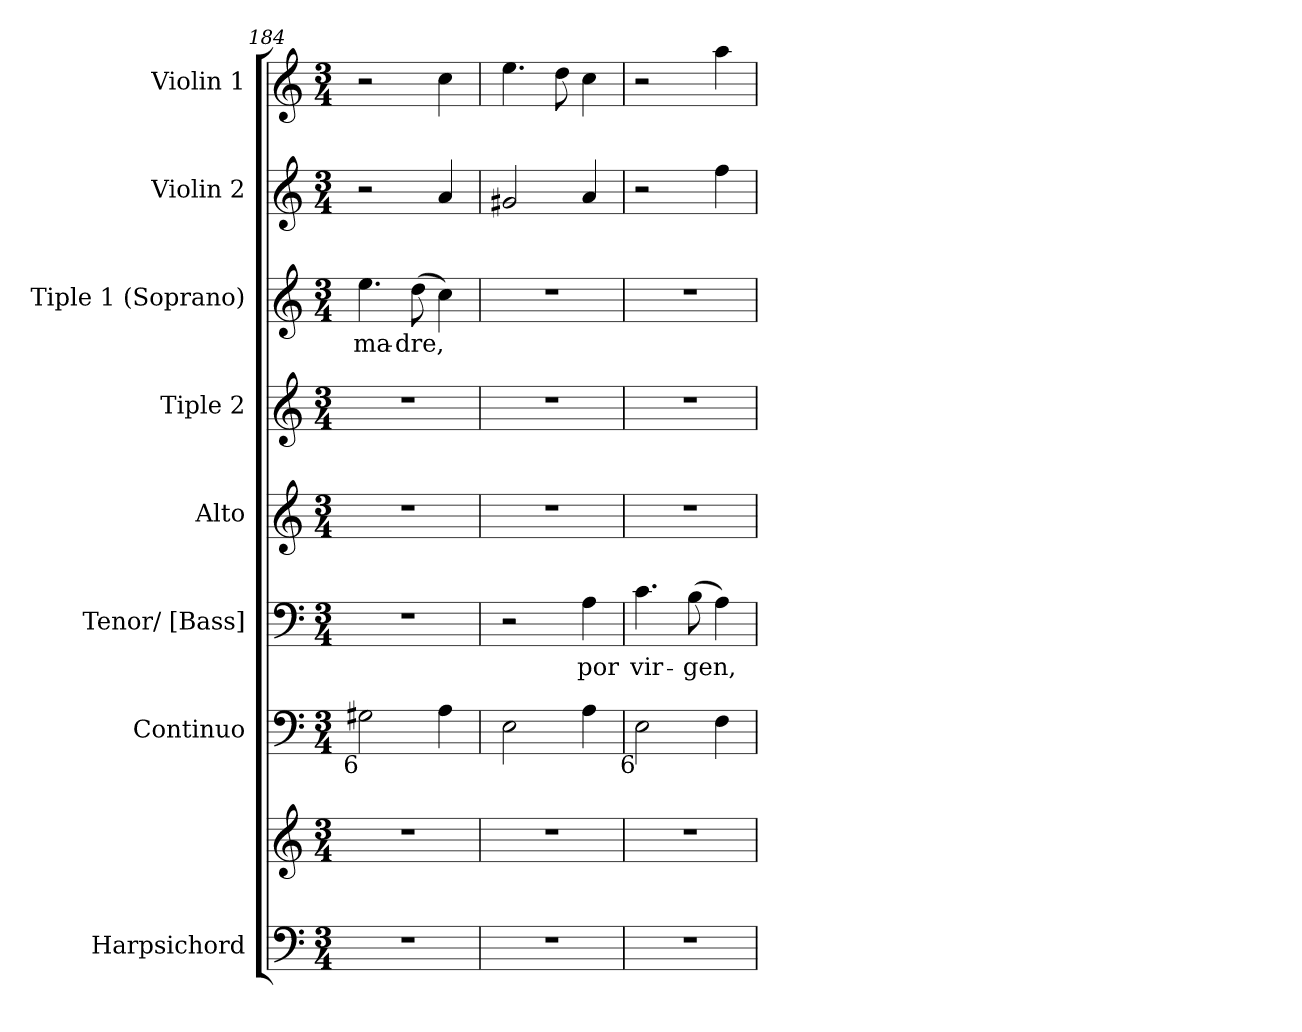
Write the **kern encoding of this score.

**kern	**kern	**kern	**kern	**text	**kern	**kern	**kern	**text	**kern	**kern
*part8	*part8	*part7	*part6	*part6	*part5	*part4	*part3	*part3	*part2	*part1
*staff9	*staff8	*staff7	*staff6	*staff6	*staff5	*staff4	*staff3	*staff3	*staff2	*staff1
*I"Harpsichord	*	*I"Continuo	*I"Tenor/ [Bass]	*	*I"Alto	*I"Tiple 2	*I"Tiple 1 (Soprano)	*	*I"Violin 2	*I"Violin 1
*	*	*I'Cont.	*I'T/B.	*	*I'A.	*	*I'S1.	*	*I'Vln. 2	*I'Vln. 1
*clefF4	*clefG2	*clefF4	*clefF4	*	*clefG2	*clefG2	*clefG2	*	*clefG2	*clefG2
*k[]	*k[]	*k[]	*k[]	*	*k[]	*k[]	*k[]	*	*k[]	*k[]
*C:	*C:	*C:	*C:	*	*C:	*C:	*C:	*	*C:	*C:
*M3/4	*M3/4	*M3/4	*M3/4	*	*M3/4	*M3/4	*M3/4	*	*M3/4	*M3/4
=184	=184	=184	=184	=184	=184	=184	=184	=184	=184	=184
!LO:N:vis=1	!LO:N:vis=1	!	!LO:N:vis=1	!	!LO:N:vis=1	!LO:N:vis=1	!	!	!	!
!	!	!LO:TX:b:rj:t=6	!	!	!	!	!	!	!	!
!	!	!	!	!	!	!	!	!LO:LY:b:color=#000000	!	!
2.r	2.r	2G#Xi\	2.r	.	2.r	2.r	4.eei\	ma-	2r	2r
!	!	!	!	!	!	!	!	!LO:LY:b:color=#000000	!	!
.	.	.	.	.	.	.	(8ddi\	-dre,	.	.
.	.	4Ai\	.	.	.	.	4cci\)	.	4ai/	4cci\
=185	=185	=185	=185	=185	=185	=185	=185	=185	=185	=185
!LO:N:vis=1	!LO:N:vis=1	!	!	!	!LO:N:vis=1	!LO:N:vis=1	!LO:N:vis=1	!	!	!
2.r	2.r	2Ei\	2r	.	2.r	2.r	2.r	.	2g#Xi/	4.eei\
.	.	.	.	.	.	.	.	.	.	8ddi\
!	!	!	!	!LO:LY:b:color=#000000	!	!	!	!	!	!
.	.	4Ai\	4Ai\	por	.	.	.	.	4ai/	4cci\
=186	=186	=186	=186	=186	=186	=186	=186	=186	=186	=186
!LO:N:vis=1	!LO:N:vis=1	!	!	!	!	!	!	!	!	!
!	!	!LO:TX:b:rj:t=6	!	!	!	!	!	!	!	!
!	!	!	!	!LO:LY:b:color=#000000	!LO:N:vis=1	!LO:N:vis=1	!LO:N:vis=1	!	!	!
2.r	2.r	2Ei\	4.ci\	vir-	2.r	2.r	2.r	.	2r	2r
!	!	!	!	!LO:LY:b:color=#000000	!	!	!	!	!	!
.	.	.	(8Bi\	-gen,	.	.	.	.	.	.
.	.	4Fi\	4Ai\)	.	.	.	.	.	4ffi\	4aai\
=	=	=	=	=	=	=	=	=	=	=
*-	*-	*-	*-	*-	*-	*-	*-	*-	*-	*-
